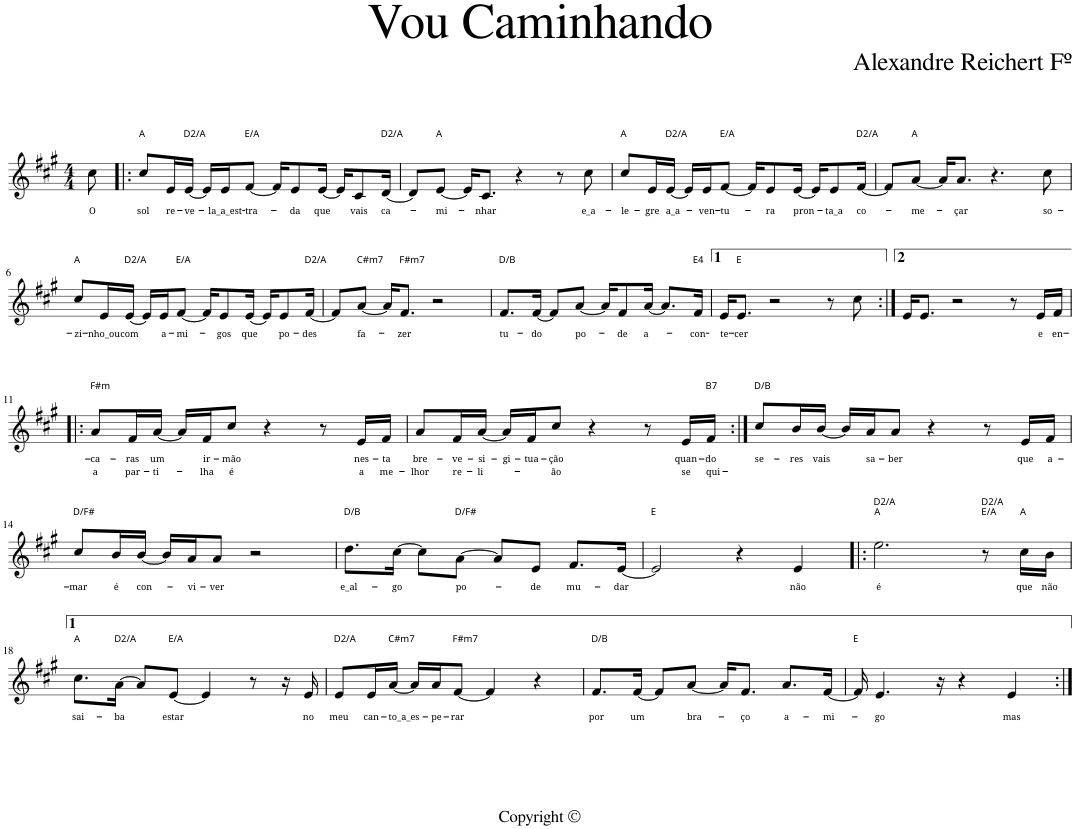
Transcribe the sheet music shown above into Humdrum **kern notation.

**kern	**text	**text
*part1	*part1	*part1
*staff1	*staff1	*staff1
*I"P1	*	*
*clefG2	*	*
*k[f#c#g#]	*	*
*A:	*	*
*M4/4	*	*
=1	=1	=1
!	!LO:LY:b	!
8cc#\	O	.
=2!|:	=2!|:	=2!|:
!LO:TX:a:t=A	!	!
!	!LO:LY:b	!
8cc#/L	sol	.
!	!LO:LY:b	!
16e/L	re-	.
!LO:TX:a:t=D2/A	!	!
!	!LO:LY:b	!
[16e/JJ	-ve-	.
16e/LL]	.	.
!	!LO:LY:b	!
16e/J	-la_a_est-	.
!LO:TX:a:t=E/A	!	!
!	!LO:LY:b	!
[8f#/J	-tra-	.
16f#/KL]	.	.
!	!LO:LY:b	!
8e/	-da	.
!	!LO:LY:b	!
[16e/Jk	que	.
16e/KL]	.	.
!	!LO:LY:b	!
8c#/	vais	.
!LO:TX:a:t=D2/A	!	!
!	!LO:LY:b	!
[16d/Jk	ca-	.
=3	=3	=3
8d/L]	.	.
!LO:TX:a:t=A	!	!
!	!LO:LY:b	!
[8e/J	-mi-	.
16e/KL]	.	.
!	!LO:LY:b	!
8.c#/J	-nhar	.
4r	.	.
8r	.	.
!	!LO:LY:b	!
8cc#\	e_a-	.
=4	=4	=4
!LO:TX:a:t=A	!	!
!	!LO:LY:b	!
8cc#/L	-le-	.
!	!LO:LY:b	!
16e/L	-gre	.
!LO:TX:a:t=D2/A	!	!
!	!LO:LY:b	!
[16e/JJ	a_a-	.
16e/LL]	.	.
!	!LO:LY:b	!
16e/J	-ven-	.
!LO:TX:a:t=E/A	!	!
!	!LO:LY:b	!
[8f#/J	-tu-	.
16f#/KL]	.	.
!	!LO:LY:b	!
8e/	-ra	.
!	!LO:LY:b	!
[16e/Jk	pron-	.
16e/KL]	.	.
!	!LO:LY:b	!
8e/	-ta_a	.
!LO:TX:a:t=D2/A	!	!
!	!LO:LY:b	!
[16f#/Jk	co-	.
=5	=5	=5
8f#/L]	.	.
!LO:TX:a:t=A	!	!
!	!LO:LY:b	!
[8a/J	-me-	.
16a/KL]	.	.
!	!LO:LY:b	!
8.a/J	-çar	.
4.r	.	.
!	!LO:LY:b	!
8cc#\	so-	.
!!LO:LB:g=z
=6	=6	=6
!LO:TX:a:t=A	!	!
!	!LO:LY:b	!
8cc#/L	-zi-	.
!	!LO:LY:b	!
16e/L	-nho_ou	.
!LO:TX:a:t=D2/A	!	!
!	!LO:LY:b	!
[16e/JJ	com	.
16e/LL]	.	.
!	!LO:LY:b	!
16e/J	a-	.
!LO:TX:a:t=E/A	!	!
!	!LO:LY:b	!
[8f#/J	-mi-	.
16f#/KL]	.	.
!	!LO:LY:b	!
8e/	-gos	.
!	!LO:LY:b	!
[16e/Jk	que	.
16e/KL]	.	.
!	!LO:LY:b	!
8e/	po-	.
!LO:TX:a:t=D2/A	!	!
!	!LO:LY:b	!
[16f#/Jk	-des	.
=7	=7	=7
8f#/L]	.	.
!LO:TX:a:t=C#m7	!	!
!	!LO:LY:b	!
[8a/J	fa-	.
16a/KL]	.	.
!LO:TX:a:t=F#m7	!	!
!	!LO:LY:b	!
8.f#/J	-zer	.
2r	.	.
=8	=8	=8
!LO:TX:a:t=D/B	!	!
!	!LO:LY:b	!
8.f#/L	tu-	.
!	!LO:LY:b	!
[16f#/Jk	-do	.
8f#/L]	.	.
!	!LO:LY:b	!
[8a/J	po-	.
16a/KL]	.	.
!	!LO:LY:b	!
8f#/	-de	.
!	!LO:LY:b	!
[16a/Jk	a-	.
8.a/L]	.	.
!LO:TX:a:t=E4	!	!
!	!LO:LY:b	!
16f#/Jk	-con-	.
=9	=9	=9
!	!LO:LY:b	!
16e/KL	-te-	.
!LO:TX:a:t=E	!	!
!	!LO:LY:b	!
8.e/J	-cer	.
2r	.	.
8r	.	.
8cc#\	.	.
=10:|!	=10:|!	=10:|!
16e/KL	.	.
8.e/J	.	.
2r	.	.
8r	.	.
!	!LO:LY:b	!
16e/LL	e	.
!	!LO:LY:b	!
16f#/JJ	en-	.
!!LO:LB:g=z
=11!|:	=11!|:	=11!|:
!LO:TX:a:t=F#m	!	!
!	!LO:LY:b	!LO:LY:b
8a/L	-ca-	a
!	!LO:LY:b	!LO:LY:b
16f#/L	-ras	par-
!	!LO:LY:b	!LO:LY:b
[16a/JJ	um	-ti-
16a/LL]	.	.
!	!LO:LY:b	!LO:LY:b
16f#/J	ir-	-lha
!	!LO:LY:b	!LO:LY:b
8cc#/J	-mão	é
4r	.	.
8r	.	.
!	!LO:LY:b	!LO:LY:b
16e/LL	nes-	a
!	!LO:LY:b	!LO:LY:b
16f#/JJ	-ta	me-
=12	=12	=12
!	!LO:LY:b	!LO:LY:b
8a/L	bre-	-lhor
!	!LO:LY:b	!LO:LY:b
16f#/L	-ve-	re-
!	!LO:LY:b	!LO:LY:b
[16a/JJ	-si-	-li-
!	!LO:LY:b	!
16a/LL]	-gi-	.
!	!LO:LY:b	!
16f#/J	-tua-	.
!	!LO:LY:b	!LO:LY:b
8cc#/J	-ção	-ão
4r	.	.
8r	.	.
!	!LO:LY:b	!LO:LY:b
16e/LL	quan-	se
!LO:TX:a:t=B7	!	!
!	!LO:LY:b	!LO:LY:b
16f#/JJ	-do	qui-
=13:|!	=13:|!	=13:|!
!LO:TX:a:t=D/B	!	!
!	!LO:LY:b	!
8cc#/L	se-	.
!	!LO:LY:b	!
16b/L	-res	.
!	!LO:LY:b	!
[16b/JJ	vais	.
16b/LL]	.	.
!	!LO:LY:b	!
16a/J	sa-	.
!	!LO:LY:b	!
8a/J	-ber	.
4r	.	.
8r	.	.
!	!LO:LY:b	!
16e/LL	que	.
!	!LO:LY:b	!
16f#/JJ	a-	.
!!LO:LB:g=z
=14	=14	=14
!LO:TX:a:t=D/F#	!	!
!	!LO:LY:b	!
8cc#/L	-mar	.
!	!LO:LY:b	!
16b/L	é	.
!	!LO:LY:b	!
[16b/JJ	con-	.
16b/LL]	.	.
!	!LO:LY:b	!
16a/J	-vi-	.
!	!LO:LY:b	!
8a/J	-ver	.
2r	.	.
=15	=15	=15
!LO:TX:a:t=D/B	!	!
!	!LO:LY:b	!
8.dd\L	e_al-	.
!	!LO:LY:b	!
[16cc#\Jk	-go	.
8cc#\L]	.	.
!LO:TX:a:t=D/F#	!	!
!	!LO:LY:b	!
[8a\J	po-	.
8a/L]	.	.
!	!LO:LY:b	!
8e/J	-de	.
!	!LO:LY:b	!
8.f#/L	mu-	.
!	!LO:LY:b	!
[16e/Jk	-dar	.
=16	=16	=16
!LO:TX:a:t=E	!	!
2e/]	.	.
4r	.	.
!	!LO:LY:b	!
4e/	não	.
=17!|:	=17!|:	=17!|:
!LO:TX:a:t=A	!	!
!LO:TX:a:t=D2/A	!	!
!	!LO:LY:b	!
2.ee\	é	.
!LO:TX:a:t=E/A	!	!
!LO:TX:a:t=D2/A	!	!
8r	.	.
!LO:TX:a:t=A	!	!
!	!LO:LY:b	!
16cc#\LL	que	.
!	!LO:LY:b	!
16b\JJ	não	.
!!LO:LB:g=z
=18	=18	=18
!LO:TX:a:t=A	!	!
!	!LO:LY:b	!
8.cc#\L	sai-	.
!LO:TX:a:t=D2/A	!	!
!	!LO:LY:b	!
[16a\Jk	-ba	.
8a/L]	.	.
!LO:TX:a:t=E/A	!	!
!	!LO:LY:b	!
[8e/J	estar	.
4e/]	.	.
8r	.	.
16r	.	.
!	!LO:LY:b	!
16e/	no	.
=19	=19	=19
!LO:TX:a:t=D2/A	!	!
!	!LO:LY:b	!
8e/L	meu	.
!	!LO:LY:b	!
16e/L	can-	.
!LO:TX:a:t=C#m7	!	!
!	!LO:LY:b	!
[16a/JJ	-to_a_es-	.
16a/LL]	.	.
!	!LO:LY:b	!
16a/J	-pe-	.
!LO:TX:a:t=F#m7	!	!
!	!LO:LY:b	!
[8f#/J	-rar	.
4f#/]	.	.
4r	.	.
=20	=20	=20
!LO:TX:a:t=D/B	!	!
!	!LO:LY:b	!
8.f#/L	por	.
!	!LO:LY:b	!
[16f#/Jk	um	.
8f#/L]	.	.
!	!LO:LY:b	!
[8a/J	bra-	.
16a/KL]	.	.
!	!LO:LY:b	!
8.f#/J	-ço	.
!	!LO:LY:b	!
8.a/L	a-	.
!	!LO:LY:b	!
[16f#/Jk	-mi-	.
=21	=21	=21
!LO:TX:a:t=E	!	!
16f#/]	.	.
!	!LO:LY:b	!
4.e/	-go	.
16r	.	.
4r	.	.
!	!LO:LY:b	!
4e/	mas	.
=:|!	=:|!	=:|!
*-	*-	*-
